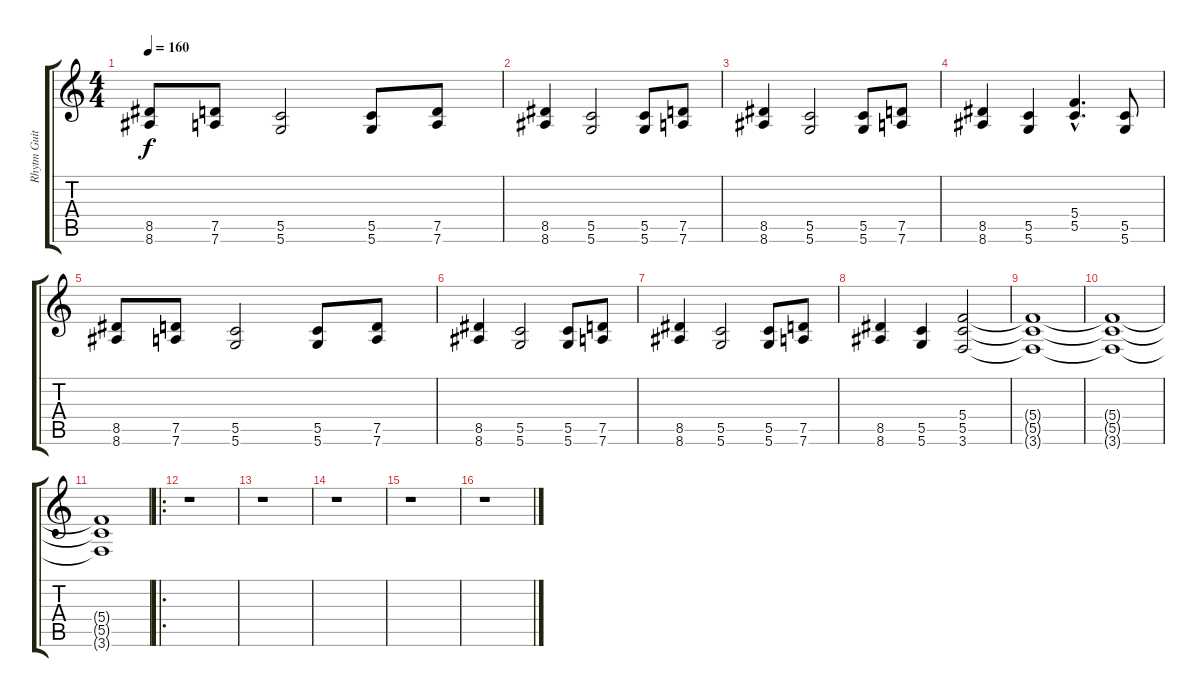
\track ("Rhytm Guitar" "Rhytm Guit") {instrument distortionguitar}
\staff {score tabs}
\tuning (D4 A3 F3 C3 G2 D2) {hide}
\ts (4 4)
\tempo 160
\clef g2
\ks c
(8.5 8.6).8{dy f} (7.5 7.6).8 (5.5 5.6).2 (5.5 5.6).8 (7.5 7.6).8 |
(8.5 8.6).4 (5.5 5.6).2 (5.5 5.6).8 (7.5 7.6).8 |
(8.5 8.6).4 (5.5 5.6).2 (5.5 5.6).8 (7.5 7.6).8 |
(8.5 8.6).4 (5.5 5.6).4 (5.4{hac} 5.5{hac}).4{d} (5.5 5.6).8 |
(8.5 8.6).8 (7.5 7.6).8 (5.5 5.6).2 (5.5 5.6).8 (7.5 7.6).8 |
(8.5 8.6).4 (5.5 5.6).2 (5.5 5.6).8 (7.5 7.6).8 |
(8.5 8.6).4 (5.5 5.6).2 (5.5 5.6).8 (7.5 7.6).8 |
(8.5 8.6).4 (5.5 5.6).4 (5.4 5.5 3.6).2 |
(5.4{t} 5.5{t} 3.6{t}).1 |
(5.4{t} 5.5{t} 3.6{t}).1{volume 0} |
(5.4{t} 5.5{t} 3.6{t}).1 |
\ro
r.1 |
r.1 |
r.1 |
r.1 |
r.1
